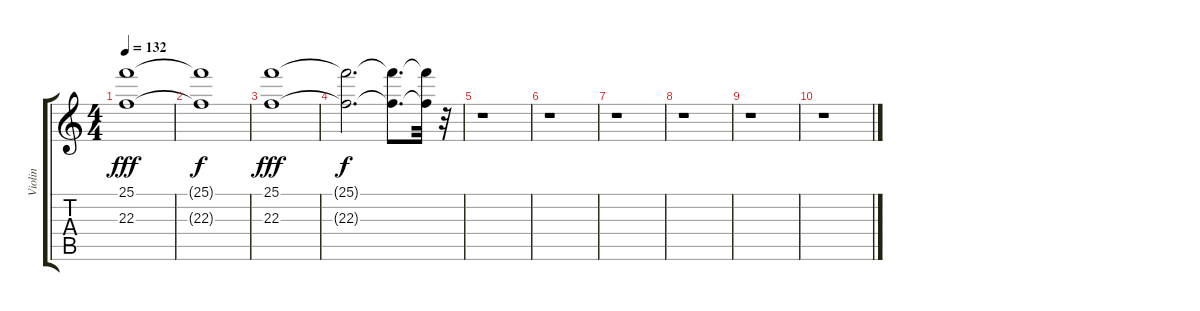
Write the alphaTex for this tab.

\track ("Violin" "Violin") {instrument tremolostrings}
\staff {score tabs}
\tuning (E4 B3 G3 D3 A2 E2) {hide}
\ts (4 4)
\tempo 132
\clef g2
\ks c
(25.1 22.3).1{dy fff} |
(25.1{t} 22.3{t}).1{dy f} |
(25.1 22.3).1{dy fff volume 14} |
(25.1{t} 22.3{t}).2{d dy f} (25.1{t} 22.3{t}).8{d} (25.1{t} 22.3{t}).32 r.32 |
r.1 |
r.1 |
r.1 |
r.1 |
r.1 |
r.1
